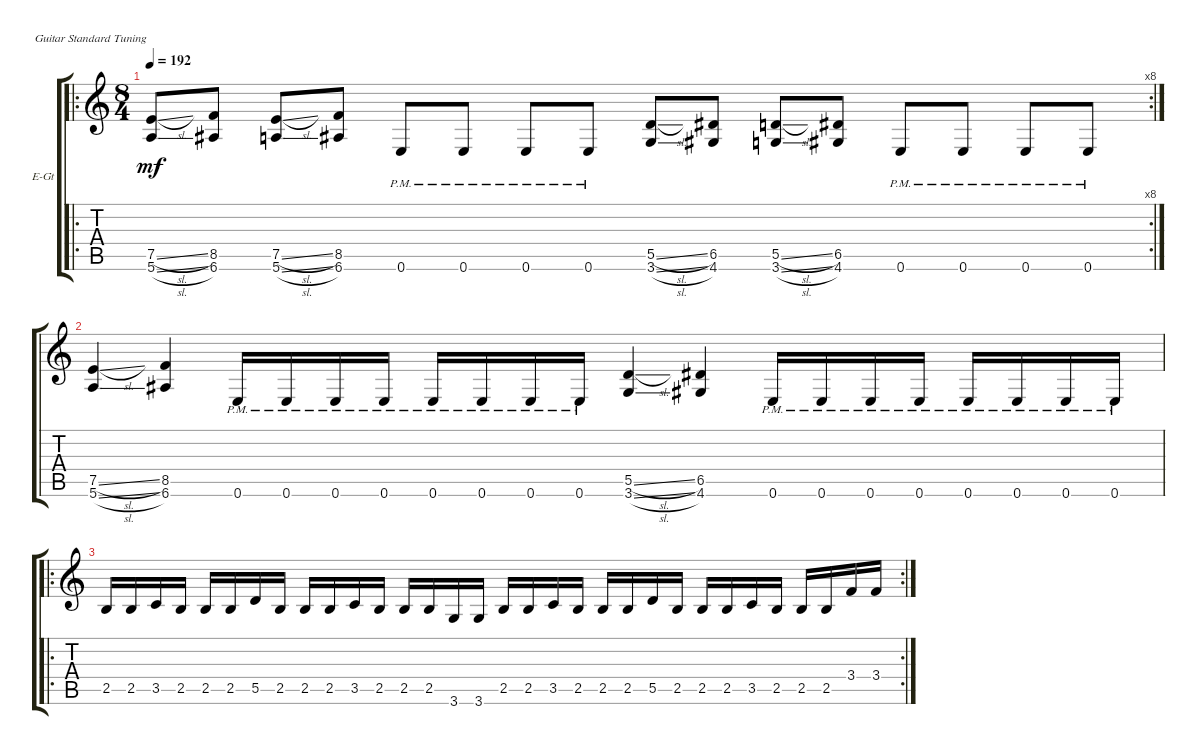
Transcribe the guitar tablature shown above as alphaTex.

\defaultSystemsLayout 4
\bracketExtendMode groupsimilarinstruments
\firstSystemTrackNameOrientation horizontal
\otherSystemsTrackNameOrientation horizontal
\track ("Electric Guitar" "E-Gt") {instrument distortionguitar}
\staff {score tabs}
\tuning (E4 B3 G3 D3 A2 E2)
\ro
\rc 8
\ts (8 4)
\tempo 192
\clef g2
\ks c
(5.6{sl} 7.5{sl}).8{dy mf} (6.6 8.5).8 (5.6{sl} 7.5{sl}).8 (6.6 8.5).8 0.6{pm}.8 0.6{pm}.8 0.6{pm}.8 0.6{pm}.8 (3.6{sl} 5.5{sl}).8 (4.6 6.5).8 (3.6{sl} 5.5{sl}).8 (4.6 6.5).8 0.6{pm}.8 0.6{pm}.8 0.6{pm}.8 0.6{pm}.8 |
(5.6{sl} 7.5{sl}).4 (6.6 8.5).4 0.6{pm}.16 0.6{pm}.16 0.6{pm}.16 0.6{pm}.16 0.6{pm}.16 0.6{pm}.16 0.6{pm}.16 0.6{pm}.16 (3.6{sl} 5.5{sl}).4 (4.6 6.5).4 0.6{pm}.16 0.6{pm}.16 0.6{pm}.16 0.6{pm}.16 0.6{pm}.16 0.6{pm}.16 0.6{pm}.16 0.6{pm}.16 |
\ro
\rc 2
2.5.16 2.5.16 3.5.16 2.5.16 2.5.16 2.5.16 5.5.16 2.5.16 2.5.16 2.5.16 3.5.16 2.5.16 2.5.16 2.5.16 3.6.16 3.6.16 2.5.16 2.5.16 3.5.16 2.5.16 2.5.16 2.5.16 5.5.16 2.5.16 2.5.16 2.5.16 3.5.16 2.5.16 2.5.16 2.5.16 3.4.16 3.4.16
